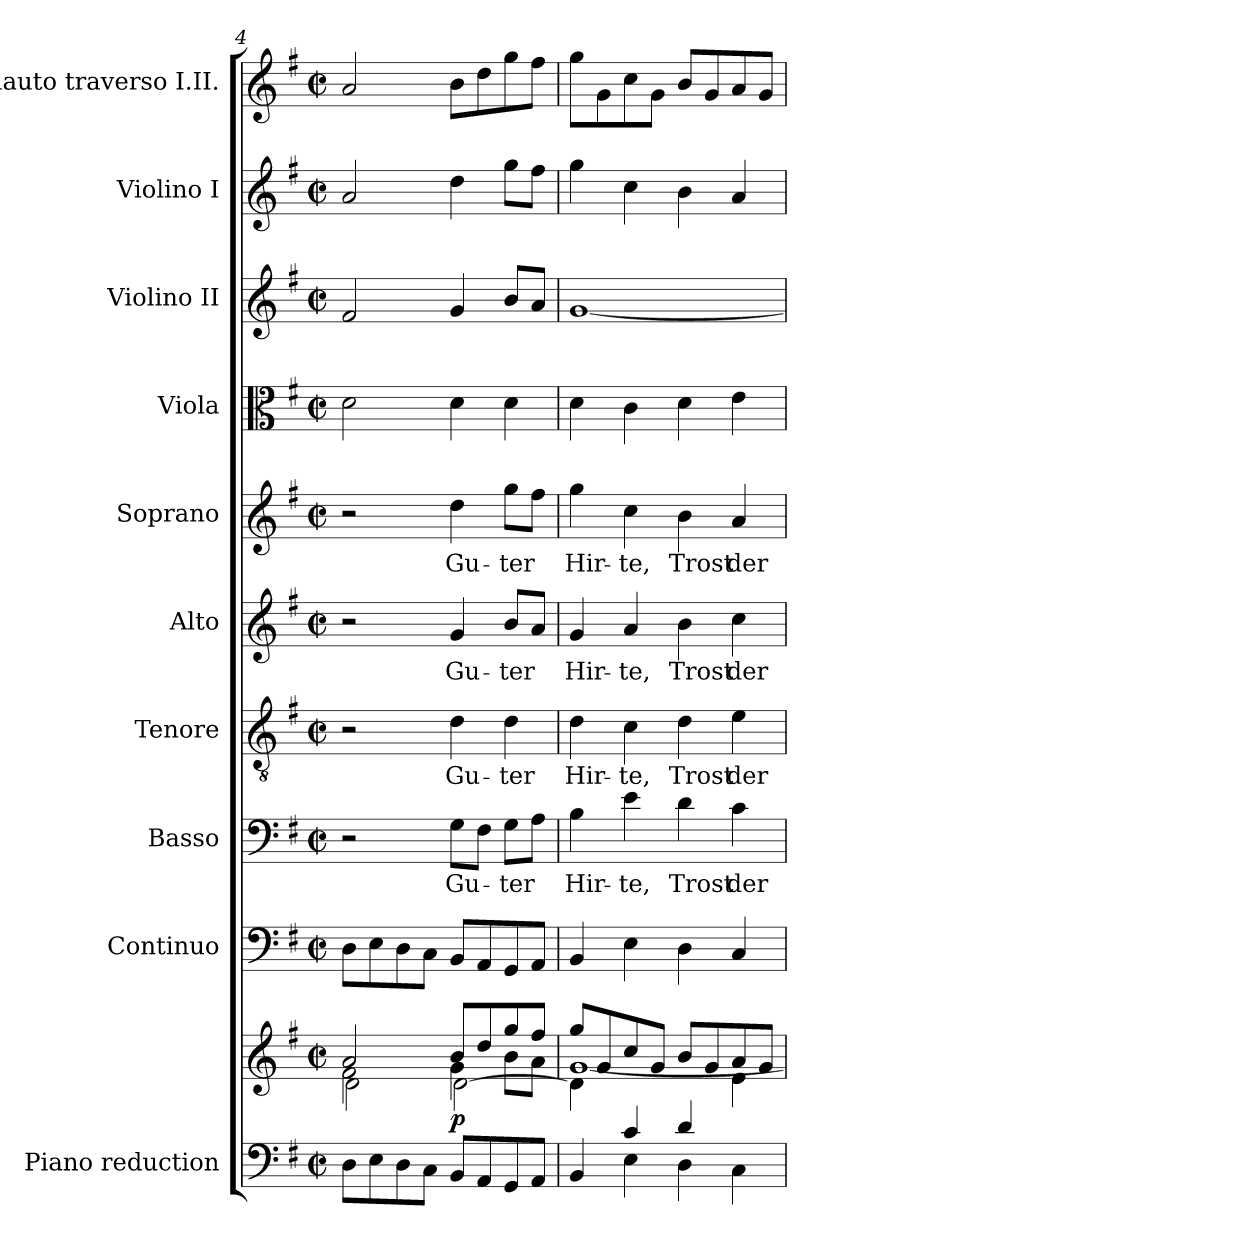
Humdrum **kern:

**kern	**kern	**dynam	**kern	**kern	**text	**kern	**text	**kern	**text	**kern	**text	**kern	**kern	**kern	**kern
*part10	*part10	*part10	*part9	*part8	*part8	*part7	*part7	*part6	*part6	*part5	*part5	*part4	*part3	*part2	*part1
*staff11	*staff10	*staff10/11	*staff9	*staff8	*staff8	*staff7	*staff7	*staff6	*staff6	*staff5	*staff5	*staff4	*staff3	*staff2	*staff1
*I"Piano reduction	*	*	*I"Continuo	*I"Basso	*	*I"Tenore	*	*I"Alto	*	*I"Soprano	*	*I"Viola	*I"Violino II	*I"Violino I	*I"Flauto traverso I.II.
*I'Pno	*	*	*	*	*	*	*	*	*	*	*	*I'Vla	*I'Vln	*I'Vln	*I'Fl
*clefF4	*clefG2	*	*clefF4	*clefF4	*	*clefGv2	*	*clefG2	*	*clefG2	*	*clefC3	*clefG2	*clefG2	*clefG2
*k[f#]	*k[f#]	*	*k[f#]	*k[f#]	*	*k[f#]	*	*k[f#]	*	*k[f#]	*	*k[f#]	*k[f#]	*k[f#]	*k[f#]
*M2/2	*M2/2	*	*M2/2	*M2/2	*	*M2/2	*	*M2/2	*	*M2/2	*	*M2/2	*M2/2	*M2/2	*M2/2
*met(c|)	*met(c|)	*	*met(c|)	*met(c|)	*	*met(c|)	*	*met(c|)	*	*met(c|)	*	*met(c|)	*met(c|)	*met(c|)	*met(c|)
=4	=4	=4	=4	=4	=4	=4	=4	=4	=4	=4	=4	=4	=4	=4	=4
*	*^	*	*	*	*	*	*	*	*	*	*	*	*	*	*
*	*	*^	*	*	*	*	*	*	*	*	*	*	*	*	*	*
8D\L	2a/	2f#\	2d\	.	8D\L	2r	.	2r	.	2r	.	2r	.	2d\	2f#/	2a/	2a/
8E\	.	.	.	.	8E\	.	.	.	.	.	.	.	.	.	.	.	.
8D\	.	.	.	.	8D\	.	.	.	.	.	.	.	.	.	.	.	.
8C\J	.	.	.	.	8C\J	.	.	.	.	.	.	.	.	.	.	.	.
!	!	!	!	!LO:DY:b	!	!	!LO:LY:b	!	!LO:LY:b	!	!LO:LY:b	!	!LO:LY:b	!	!	!	!
8BB/L	8b/L	4g\	[2d\	p	8BB/L	8G\L	Gu-	4d\	Gu-	4g/	Gu-	4dd\	Gu-	4d\	4g/	4dd\	8b\L
8AA/	8dd/	.	.	.	8AA/	8F#\J	.	.	.	.	.	.	.	.	.	.	8dd\
!	!	!	!	!	!	!	!LO:LY:b	!	!LO:LY:b	!	!LO:LY:b	!	!LO:LY:b	!	!	!	!
8GG/	8gg/	8b\L	.	.	8GG/	8G\L	-ter	4d\	-ter	8b/L	-ter	8gg\L	-ter	4d\	8b/L	8gg\L	8gg\
8AA/J	8ff#/J	8a\J	.	.	8AA/J	8A\J	.	.	.	8a/J	.	8ff#\J	.	.	8a/J	8ff#\J	8ff#\J
=5	=5	=5	=5	=5	=5	=5	=5	=5	=5	=5	=5	=5	=5	=5	=5	=5	=5
*^	*	*	*	*	*	*	*	*	*	*	*	*	*	*	*	*	*
!	!	!	!	!	!	!	!	!LO:LY:b	!	!LO:LY:b	!	!LO:LY:b	!	!LO:LY:b	!	!	!	!
4ryy	4BB/	8gg/L	[1g	4d\]	.	4BB/	4B\	Hir-	4d\	Hir-	4g/	Hir-	4gg\	Hir-	4d\	[1g	4gg\	8gg\L
.	.	8g/	.	.	.	.	.	.	.	.	.	.	.	.	.	.	.	8g\
!	!	!	!	!	!	!	!	!LO:LY:b	!	!LO:LY:b	!	!LO:LY:b	!	!LO:LY:b	!	!	!	!
4c/	4E\	8cc/	.	2ryy	.	4E\	4e\	-te,	4c\	-te,	4a/	-te,	4cc\	-te,	4c\	.	4cc\	8cc\
.	.	8g/J	.	.	.	.	.	.	.	.	.	.	.	.	.	.	.	8g\J
!	!	!	!	!	!	!	!	!LO:LY:b	!	!LO:LY:b	!	!LO:LY:b	!	!LO:LY:b	!	!	!	!
4d/	4D\	8b/L	.	.	.	4D\	4d\	Trost	4d\	Trost	4b\	Trost	4b\	Trost	4d\	.	4b\	8b/L
.	.	8g/	.	.	.	.	.	.	.	.	.	.	.	.	.	.	.	8g/
!	!	!	!	!	!	!	!	!LO:LY:b	!	!LO:LY:b	!	!LO:LY:b	!	!LO:LY:b	!	!	!	!
4ryy	4C\	8a/	.	4e\	.	4C/	4c\	der	4e\	der	4cc\	der	4a/	der	4e\	.	4a/	8a/
.	.	8g/J	.	.	.	.	.	.	.	.	.	.	.	.	.	.	.	8g/J
*v	*v	*	*	*	*	*	*	*	*	*	*	*	*	*	*	*	*	*
*	*v	*v	*v	*	*	*	*	*	*	*	*	*	*	*	*	*	*
=	=	=	=	=	=	=	=	=	=	=	=	=	=	=	=
*-	*-	*-	*-	*-	*-	*-	*-	*-	*-	*-	*-	*-	*-	*-	*-
